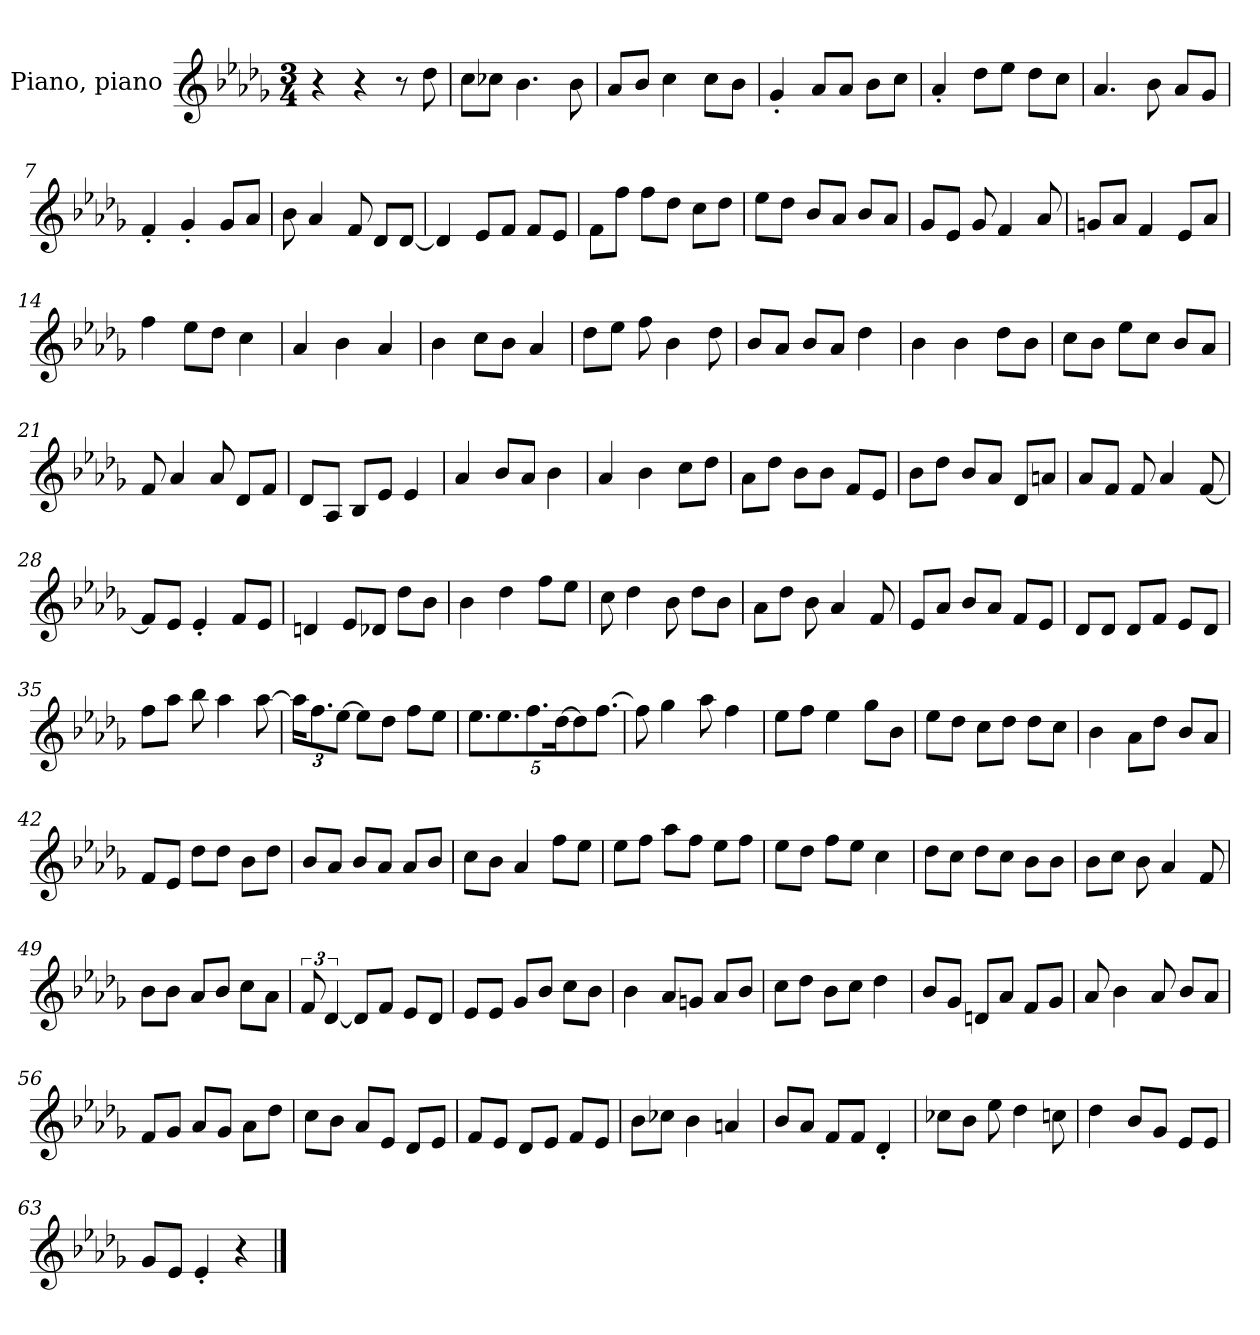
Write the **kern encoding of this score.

**kern
*part1
*staff1
*I"Piano, piano
*clefG2
*k[b-e-a-d-g-]
*M3/4
*MM79
=1
4r
4r
8r
8dd-\
=2
8cc\L
8cc-X\J
4.b-\
8b-\
=3
8a-/L
8b-/J
4cc\
8cc\L
8b-\J
=4
4g-'/
8a-/L
8a-/J
8b-\L
8cc\J
=5
4a-'/
8dd-\L
8ee-\J
8dd-\L
8cc\J
=6
4.a-/
8b-\
8a-/L
8g-/J
=7
4f'/
4g-'/
8g-/L
8a-/J
!!LO:LB:g=z
=8
8b-\
4a-/
8f/
8d-/L
[8d-/J
=9
4d-/]
8e-/L
8f/J
8f/L
8e-/J
=10
8f\L
8ff\J
8ff\L
8dd-\J
8cc\L
8dd-\J
=11
8ee-\L
8dd-\J
8b-/L
8a-/J
8b-/L
8a-/J
=12
8g-/L
8e-/J
8g-/
4f/
8a-/
=13
8gn/L
8a-/J
4f/
8e-/L
8a-/J
=14
4ff\
8ee-\L
8dd-\J
4cc\
!!LO:LB:g=z
=15
4a-/
4b-\
4a-/
=16
4b-\
8cc\L
8b-\J
4a-/
=17
8dd-\L
8ee-\J
8ff\
4b-\
8dd-\
=18
8b-/L
8a-/J
8b-/L
8a-/J
4dd-\
=19
4b-\
4b-\
8dd-\L
8b-\J
=20
8cc\L
8b-\J
8ee-\L
8cc\J
8b-/L
8a-/J
=21
8f/
4a-/
8a-/
8d-/L
8f/J
=22
8d-/L
8A-/J
8B-/L
8e-/J
4e-/
!!LO:LB:g=z
=23
4a-/
8b-/L
8a-/J
4b-\
=24
4a-/
4b-\
8cc\L
8dd-\J
=25
8a-\L
8dd-\J
8b-\L
8b-\J
8f/L
8e-/J
=26
8b-\L
8dd-\J
8b-/L
8a-/J
8d-/L
8an/J
=27
8a-/L
8f/J
8f/
4a-/
[8f/
=28
8f/L]
8e-/J
4e-'/
8f/L
8e-/J
=29
4dn/
8e-/L
8d-X/J
8dd-\L
8b-\J
!!LO:LB:g=z
=30
4b-\
4dd-\
8ff\L
8ee-\J
=31
8cc\
4dd-\
8b-\
8dd-\L
8b-\J
=32
8a-\L
8dd-\J
8b-\
4a-/
8f/
=33
8e-/L
8a-/J
8b-/L
8a-/J
8f/L
8e-/J
=34
8d-/L
8d-/J
8d-/L
8f/J
8e-/L
8d-/J
=35
8ff\L
8aa-\J
8bb-\
4aa-\
[8aa-\
=36
*Xbrackettup
24aa-\KL]
12.ff\
[12ee-\J
8ee-\L]
8dd-\J
8ff\L
8ee-\J
!!LO:LB:g=z
=37
10.ee-\L
10.ee-\
10.ff\
[20dd-\
10dd-\]
[10.ff\J
=38
8ff\]
4gg-\
8aa-\
4ff\
=39
8ee-\L
8ff\J
4ee-\
8gg-\L
8b-\J
=40
8ee-\L
8dd-\J
8cc\L
8dd-\J
8dd-\L
8cc\J
=41
4b-\
8a-\L
8dd-\J
8b-/L
8a-/J
=42
8f/L
8e-/J
8dd-\L
8dd-\J
8b-\L
8dd-\J
=43
8b-/L
8a-/J
8b-/L
8a-/J
8a-/L
8b-/J
!!LO:LB:g=z
=44
8cc\L
8b-\J
4a-/
8ff\L
8ee-\J
=45
8ee-\L
8ff\J
8aa-\L
8ff\J
8ee-\L
8ff\J
=46
8ee-\L
8dd-\J
8ff\L
8ee-\J
4cc\
=47
8dd-\L
8cc\J
8dd-\L
8cc\J
8b-\L
8b-\J
=48
8b-\L
8cc\J
8b-\
4a-/
8f/
=49
8b-\L
8b-\J
8a-/L
8b-/J
8cc\L
8a-\J
=50
*brackettup
12f/
[6d-/
8d-/L]
8f/J
8e-/L
8d-/J
!!LO:LB:g=z
=51
8e-/L
8e-/J
8g-/L
8b-/J
8cc\L
8b-\J
=52
4b-\
8a-/L
8gn/J
8a-/L
8b-/J
=53
8cc\L
8dd-\J
8b-\L
8cc\J
4dd-\
=54
8b-/L
8g-/J
8dn/L
8a-/J
8f/L
8g-/J
=55
8a-/
4b-\
8a-/
8b-/L
8a-/J
=56
8f/L
8g-/J
8a-/L
8g-/J
8a-\L
8dd-\J
!!LO:LB:g=z
=57
8cc\L
8b-\J
8a-/L
8e-/J
8d-/L
8e-/J
=58
8f/L
8e-/J
8d-/L
8e-/J
8f/L
8e-/J
=59
8b-\L
8cc-X\J
4b-\
4an/
=60
8b-/L
8a-/J
8f/L
8f/J
4d-'/
=61
8cc-X\L
8b-\J
8ee-\
4dd-\
8ccn\
=62
4dd-\
8b-/L
8g-/J
8e-/L
8e-/J
=63
8g-/L
8e-/J
4e-'/
4r
==
*-
